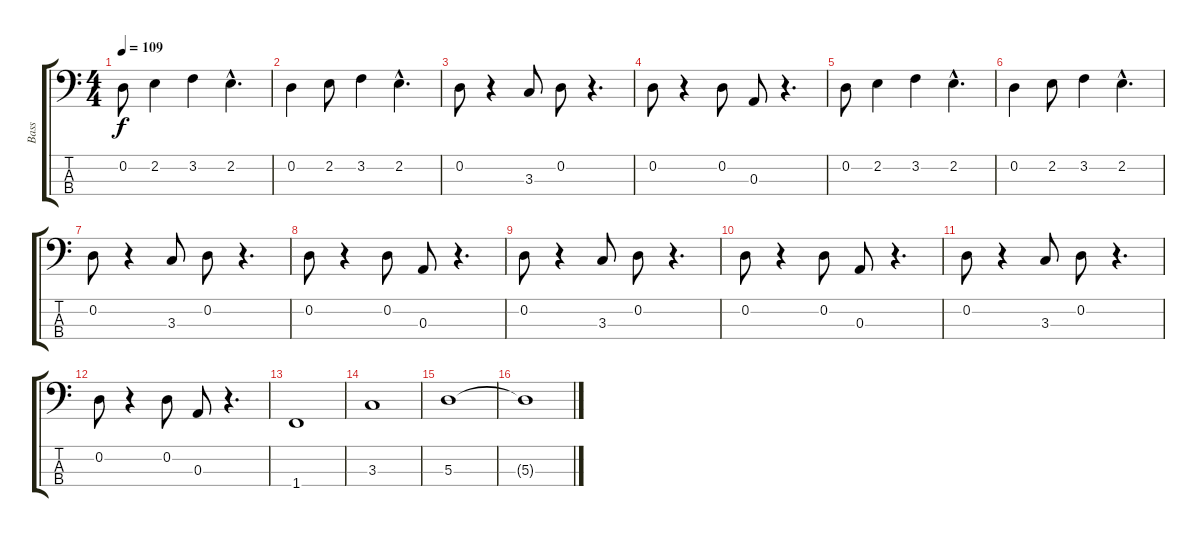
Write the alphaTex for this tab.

\track ("Bass" "Bass") {instrument fretlessbass}
\staff {score tabs}
\tuning (G2 D2 A1 E1) {hide}
\ts (4 4)
\tempo 109
\clef f4
\ks c
0.2.8{dy f} 2.2.4 3.2.4 2.2{hac}.4{d} |
0.2.4 2.2.8 3.2.4 2.2{hac}.4{d} |
0.2.8 r.4 3.3.8 0.2.8 r.4{d} |
0.2.8 r.4 0.2.8 0.3.8 r.4{d} |
0.2.8 2.2.4 3.2.4 2.2{hac}.4{d} |
0.2.4 2.2.8 3.2.4 2.2{hac}.4{d} |
0.2.8 r.4 3.3.8 0.2.8 r.4{d} |
0.2.8 r.4 0.2.8 0.3.8 r.4{d} |
0.2.8 r.4 3.3.8 0.2.8 r.4{d} |
0.2.8 r.4 0.2.8 0.3.8 r.4{d} |
0.2.8 r.4 3.3.8 0.2.8 r.4{d} |
0.2.8 r.4 0.2.8 0.3.8 r.4{d} |
1.4.1 |
3.3.1 |
5.3.1 |
5.3{t}.1
